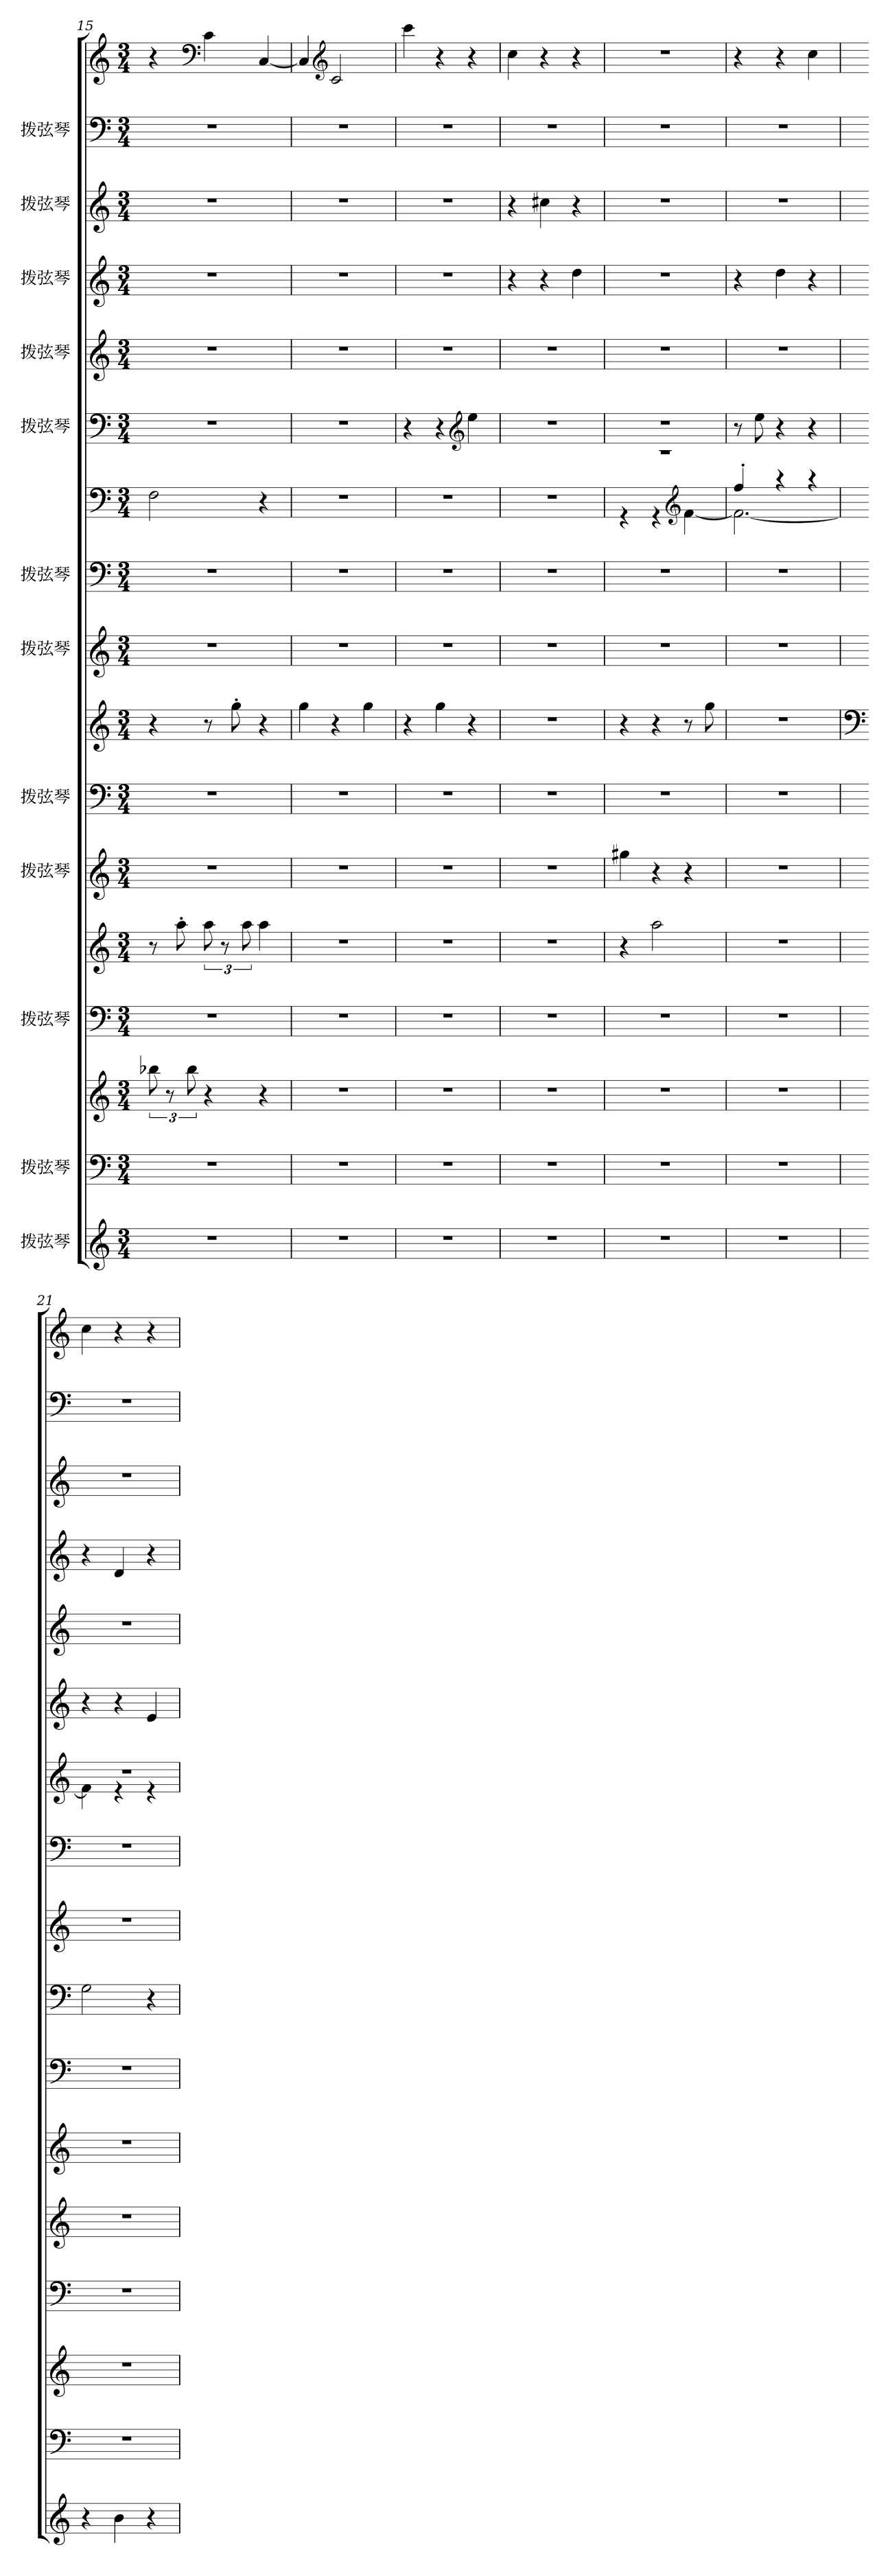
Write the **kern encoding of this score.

**kern	**kern	**kern	**kern	**kern	**kern	**kern	**kern	**kern	**kern	**kern	**kern	**kern	**kern	**kern	**kern	**kern
*part12	*part11	*part11	*part10	*part10	*part9	*part8	*part8	*part7	*part6	*part6	*part5	*part4	*part3	*part2	*part1	*part1
*staff17	*staff16	*staff15	*staff14	*staff13	*staff12	*staff11	*staff10	*staff9	*staff8	*staff7	*staff6	*staff5	*staff4	*staff3	*staff2	*staff1
*I"拨弦琴	*I"拨弦琴	*	*I"拨弦琴	*	*I"拨弦琴	*I"拨弦琴	*	*I"拨弦琴	*I"拨弦琴	*	*I"拨弦琴	*I"拨弦琴	*I"拨弦琴	*I"拨弦琴	*I"拨弦琴	*
*clefG2	*clefF4	*clefG2	*clefF4	*clefG2	*clefG2	*clefF4	*clefG2	*clefG2	*clefF4	*clefF4	*clefF4	*clefG2	*clefG2	*clefG2	*clefF4	*clefG2
*k[]	*k[]	*k[]	*k[]	*k[]	*k[]	*k[]	*k[]	*k[]	*k[]	*k[]	*k[]	*k[]	*k[]	*k[]	*k[]	*k[]
*M3/4	*M3/4	*M3/4	*M3/4	*M3/4	*M3/4	*M3/4	*M3/4	*M3/4	*M3/4	*M3/4	*M3/4	*M3/4	*M3/4	*M3/4	*M3/4	*M3/4
=15	=15	=15	=15	=15	=15	=15	=15	=15	=15	=15	=15	=15	=15	=15	=15	=15
2.r	2.r	12bb-X\	2.r	8r	2.r	2.r	4r	2.r	2.r	2F\	2.r	2.r	2.r	2.r	2.r	4r
.	.	12r	.	.	.	.	.	.	.	.	.	.	.	.	.	.
.	.	.	.	8aa'\	.	.	.	.	.	.	.	.	.	.	.	.
.	.	12bb-\	.	.	.	.	.	.	.	.	.	.	.	.	.	.
*	*	*	*	*	*	*	*	*	*	*	*	*	*	*	*	*clefF4
.	.	4r	.	12aa\	.	.	8r	.	.	.	.	.	.	.	.	4c\
.	.	.	.	12r	.	.	.	.	.	.	.	.	.	.	.	.
.	.	.	.	.	.	.	8gg'\	.	.	.	.	.	.	.	.	.
.	.	.	.	12aa\	.	.	.	.	.	.	.	.	.	.	.	.
.	.	4r	.	4aa\	.	.	4r	.	.	4r	.	.	.	.	.	[4C/
=16	=16	=16	=16	=16	=16	=16	=16	=16	=16	=16	=16	=16	=16	=16	=16	=16
2.r	2.r	2.r	2.r	2.r	2.r	2.r	4gg\	2.r	2.r	2.r	2.r	2.r	2.r	2.r	2.r	4C/]
*	*	*	*	*	*	*	*	*	*	*	*	*	*	*	*	*clefG2
.	.	.	.	.	.	.	4r	.	.	.	.	.	.	.	.	2c/
.	.	.	.	.	.	.	4gg\	.	.	.	.	.	.	.	.	.
!!LO:PB:g=z
=17	=17	=17	=17	=17	=17	=17	=17	=17	=17	=17	=17	=17	=17	=17	=17	=17
2.r	2.r	2.r	2.r	2.r	2.r	2.r	4r	2.r	2.r	2.r	4r	2.r	2.r	2.r	2.r	4ccc\
.	.	.	.	.	.	.	4gg\	.	.	.	4r	.	.	.	.	4r
*	*	*	*	*	*	*	*	*	*	*	*clefG2	*	*	*	*	*
.	.	.	.	.	.	.	4r	.	.	.	4ee\	.	.	.	.	4r
=18	=18	=18	=18	=18	=18	=18	=18	=18	=18	=18	=18	=18	=18	=18	=18	=18
2.r	2.r	2.r	2.r	2.r	2.r	2.r	2.r	2.r	2.r	2.r	2.r	2.r	4r	4r	2.r	4cc\
.	.	.	.	.	.	.	.	.	.	.	.	.	4r	4cc#X\	.	4r
.	.	.	.	.	.	.	.	.	.	.	.	.	4dd\	4r	.	4r
=19	=19	=19	=19	=19	=19	=19	=19	=19	=19	=19	=19	=19	=19	=19	=19	=19
*	*	*	*	*	*	*	*	*	*	*^	*	*	*	*	*	*
2.r	2.r	2.r	2.r	4r	4gg#X\	2.r	4r	2.r	2.r	2.r	4r	2.r	2.r	2.r	2.r	2.r	2.r
.	.	.	.	2aa\	4r	.	4r	.	.	.	4r	.	.	.	.	.	.
*	*	*	*	*	*	*	*	*	*	*clefG2	*	*	*	*	*	*	*
.	.	.	.	.	4r	.	8r	.	.	.	[4f\	.	.	.	.	.	.
.	.	.	.	.	.	.	8gg\	.	.	.	.	.	.	.	.	.	.
=20	=20	=20	=20	=20	=20	=20	=20	=20	=20	=20	=20	=20	=20	=20	=20	=20	=20
2.r	2.r	2.r	2.r	2.r	2.r	2.r	2.r	2.r	2.r	4ff'/	2.f\_	8r	2.r	4r	2.r	2.r	4r
.	.	.	.	.	.	.	.	.	.	.	.	8ee\	.	.	.	.	.
.	.	.	.	.	.	.	.	.	.	4r	.	4r	.	4dd\	.	.	4r
.	.	.	.	.	.	.	.	.	.	4r	.	4r	.	4r	.	.	4cc\
=21	=21	=21	=21	=21	=21	=21	=21	=21	=21	=21	=21	=21	=21	=21	=21	=21	=21
*	*	*	*	*	*	*	*clefF4	*	*	*	*	*	*	*	*	*	*
4r	2.r	2.r	2.r	2.r	2.r	2.r	2G\	2.r	2.r	2.r	4f\]	4r	2.r	4r	2.r	2.r	4cc\
4b\	.	.	.	.	.	.	.	.	.	.	4r	4r	.	4d/	.	.	4r
4r	.	.	.	.	.	.	4r	.	.	.	4r	4e/	.	4r	.	.	4r
*	*	*	*	*	*	*	*	*	*	*v	*v	*	*	*	*	*	*
=	=	=	=	=	=	=	=	=	=	=	=	=	=	=	=	=
*-	*-	*-	*-	*-	*-	*-	*-	*-	*-	*-	*-	*-	*-	*-	*-	*-
